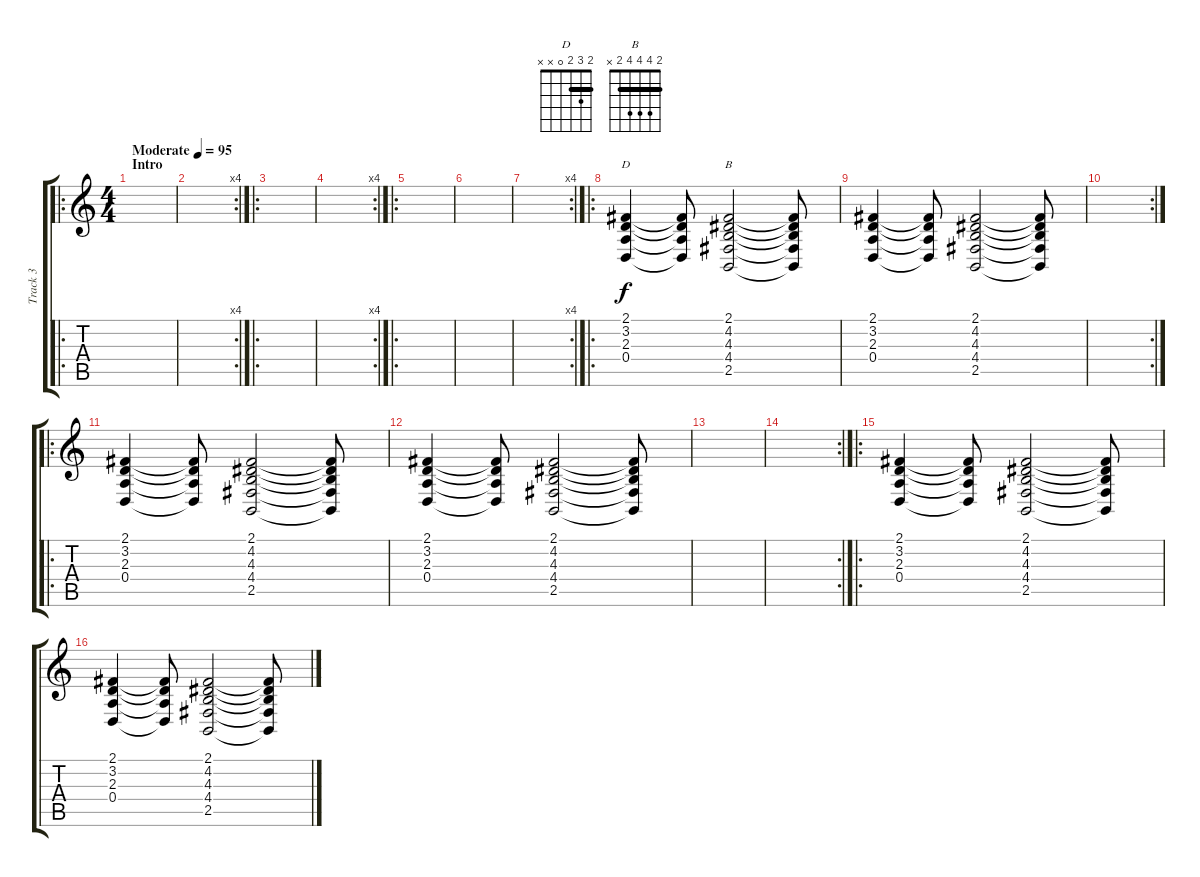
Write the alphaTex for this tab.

\track ("Track 3" "Track 3") {instrument violin}
\staff {score tabs}
\tuning (E4 B3 G3 D3 A2 E2) {hide}
\chord ("D" 2 3 2 0 x x) {barre 2}
\chord ("B" 2 4 4 4 2 x) {barre 2}
\ro
\ts (4 4)
\section ("" "Intro")
\tempo (95 "Moderate")
\clef g2
\ks c
|
\rc 4
|
\ro
|
\rc 4
|
\ro
|
|
\rc 4
|
\ro
(2.1 3.2 2.3 0.4).4{ch "D"} (2.1{t} 3.2{t} 2.3{t} 0.4{t}).8 (2.1 4.2 4.3 4.4 2.5).2{ch "B"} (2.1{t} 4.2{t} 4.3{t} 4.4{t} 2.5{t}).8 |
(2.1 3.2 2.3 0.4).4 (2.1{t} 3.2{t} 2.3{t} 0.4{t}).8 (2.1 4.2 4.3 4.4 2.5).2 (2.1{t} 4.2{t} 4.3{t} 4.4{t} 2.5{t}).8 |
\rc 2
|
\ro
(2.1 3.2 2.3 0.4).4 (2.1{t} 3.2{t} 2.3{t} 0.4{t}).8 (2.1 4.2 4.3 4.4 2.5).2 (2.1{t} 4.2{t} 4.3{t} 4.4{t} 2.5{t}).8 |
(2.1 3.2 2.3 0.4).4 (2.1{t} 3.2{t} 2.3{t} 0.4{t}).8 (2.1 4.2 4.3 4.4 2.5).2 (2.1{t} 4.2{t} 4.3{t} 4.4{t} 2.5{t}).8 |
|
\rc 2
|
\ro
(2.1 3.2 2.3 0.4).4 (2.1{t} 3.2{t} 2.3{t} 0.4{t}).8 (2.1 4.2 4.3 4.4 2.5).2 (2.1{t} 4.2{t} 4.3{t} 4.4{t} 2.5{t}).8 |
(2.1 3.2 2.3 0.4).4 (2.1{t} 3.2{t} 2.3{t} 0.4{t}).8 (2.1 4.2 4.3 4.4 2.5).2 (2.1{t} 4.2{t} 4.3{t} 4.4{t} 2.5{t}).8
